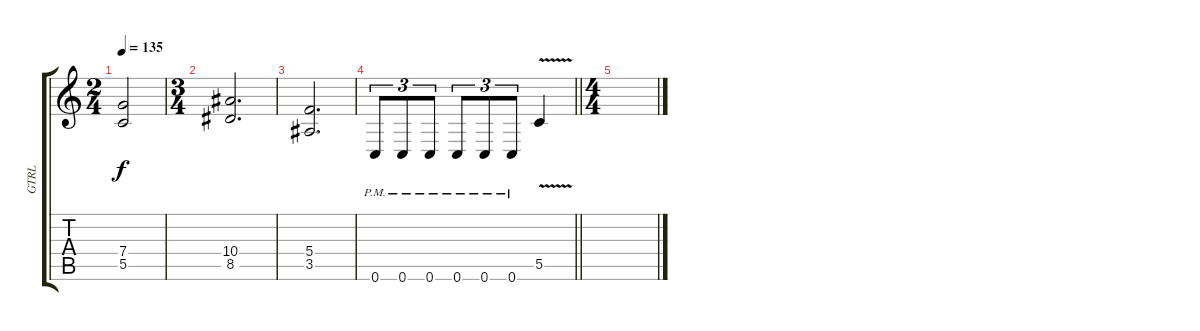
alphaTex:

\track ("GTRL" "GTRL") {instrument distortionguitar}
\staff {score tabs}
\tuning (D4 A3 F3 C3 G2 C2) {hide}
\ts (2 4)
\tempo 135
\clef g2
\ks c
(7.4 5.5).2{dy f} |
\ts (3 4)
(10.4 8.5).2{d} |
(5.4 3.5).2{d} |
\barLineRight lightlight
0.6{pm}.8{tu (3 2)} 0.6{pm}.8{tu (3 2)} 0.6{pm}.8{tu (3 2)} 0.6{pm}.8{tu (3 2)} 0.6{pm}.8{tu (3 2)} 0.6{pm}.8{tu (3 2)} 5.5{v}.4 |
\ts (4 4)
